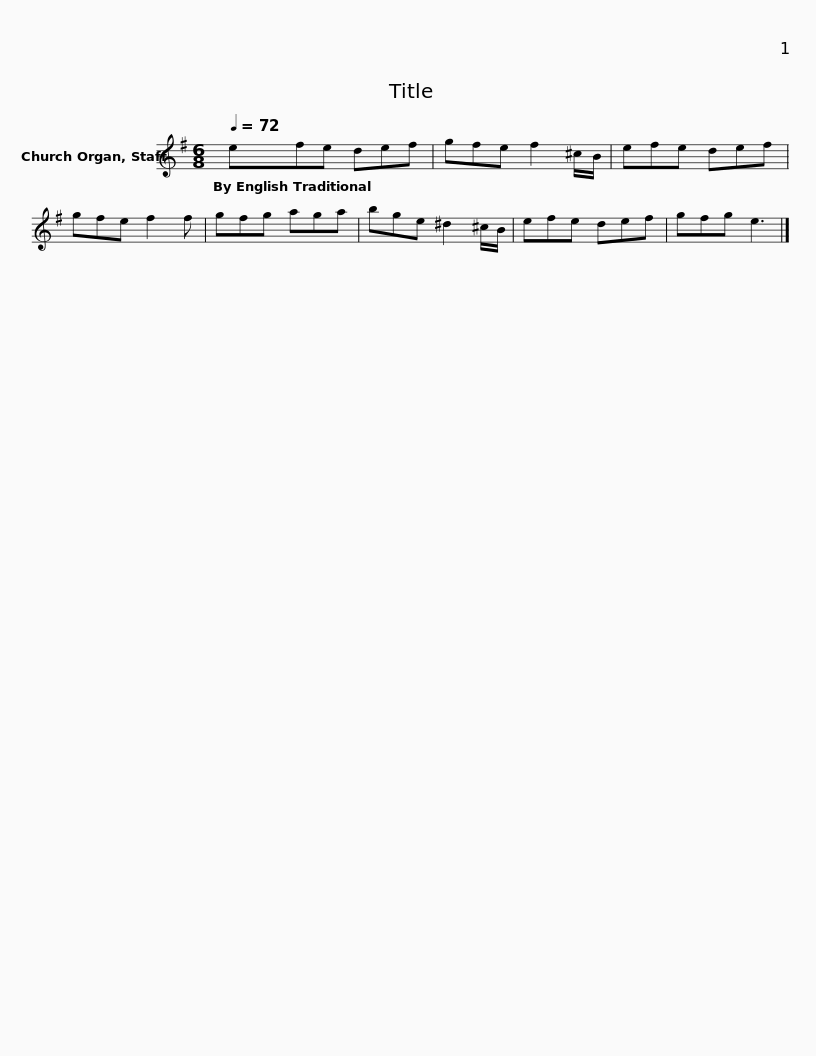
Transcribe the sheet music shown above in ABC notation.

X:1
L:1/8
Q:1/4=72
M:6/8
I:linebreak $
K:G
V:1 treble
V:1
 efe def | gfe f2 ^c/B/ | efe def | gfe f2 f | gfg aga | %5
 bge ^d2 ^c/B/ | efe def |$ gfg e3 |] %8
